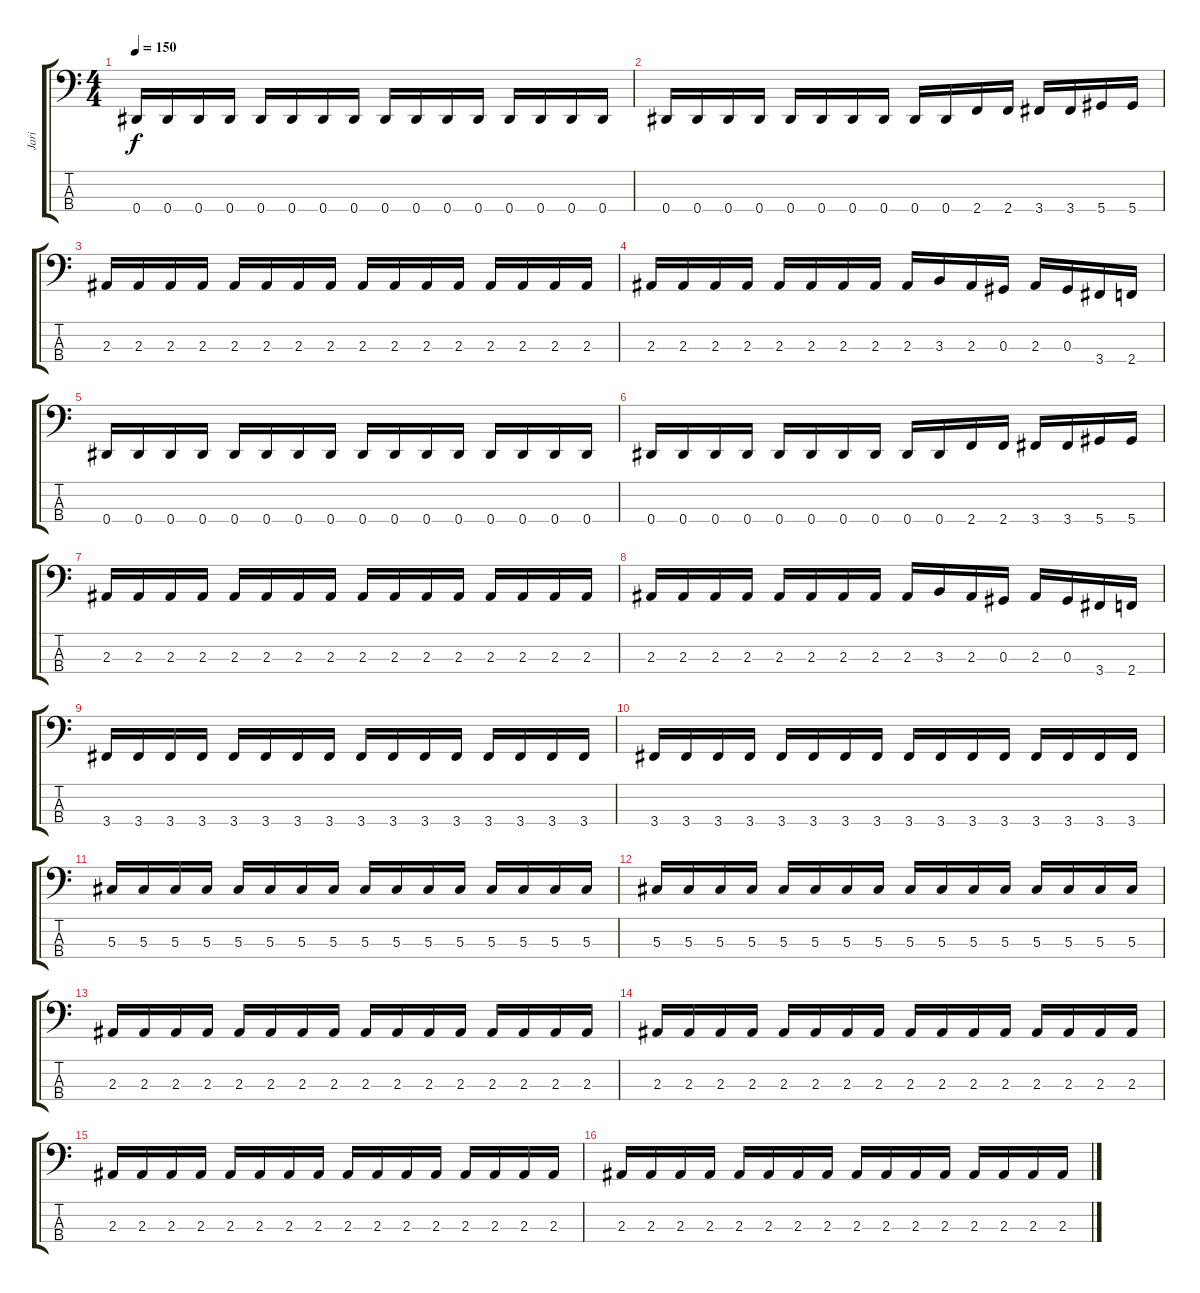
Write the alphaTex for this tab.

\track ("Jari" "Jari") {instrument electricbassfinger}
\staff {score tabs}
\tuning (Gb2 Db2 Ab1 Eb1) {hide}
\ts (4 4)
\tempo 150
\clef f4
\ks c
0.4.16{dy f} 0.4.16 0.4.16 0.4.16 0.4.16 0.4.16 0.4.16 0.4.16 0.4.16 0.4.16 0.4.16 0.4.16 0.4.16 0.4.16 0.4.16 0.4.16 |
0.4.16 0.4.16 0.4.16 0.4.16 0.4.16 0.4.16 0.4.16 0.4.16 0.4.16 0.4.16 2.4.16 2.4.16 3.4.16 3.4.16 5.4.16 5.4.16 |
2.3.16 2.3.16 2.3.16 2.3.16 2.3.16 2.3.16 2.3.16 2.3.16 2.3.16 2.3.16 2.3.16 2.3.16 2.3.16 2.3.16 2.3.16 2.3.16 |
2.3.16 2.3.16 2.3.16 2.3.16 2.3.16 2.3.16 2.3.16 2.3.16 2.3.16 3.3.16 2.3.16 0.3.16 2.3.16 0.3.16 3.4.16 2.4.16 |
0.4.16 0.4.16 0.4.16 0.4.16 0.4.16 0.4.16 0.4.16 0.4.16 0.4.16 0.4.16 0.4.16 0.4.16 0.4.16 0.4.16 0.4.16 0.4.16 |
0.4.16 0.4.16 0.4.16 0.4.16 0.4.16 0.4.16 0.4.16 0.4.16 0.4.16 0.4.16 2.4.16 2.4.16 3.4.16 3.4.16 5.4.16 5.4.16 |
2.3.16 2.3.16 2.3.16 2.3.16 2.3.16 2.3.16 2.3.16 2.3.16 2.3.16 2.3.16 2.3.16 2.3.16 2.3.16 2.3.16 2.3.16 2.3.16 |
2.3.16 2.3.16 2.3.16 2.3.16 2.3.16 2.3.16 2.3.16 2.3.16 2.3.16 3.3.16 2.3.16 0.3.16 2.3.16 0.3.16 3.4.16 2.4.16 |
3.4.16 3.4.16 3.4.16 3.4.16 3.4.16 3.4.16 3.4.16 3.4.16 3.4.16 3.4.16 3.4.16 3.4.16 3.4.16 3.4.16 3.4.16 3.4.16 |
3.4.16 3.4.16 3.4.16 3.4.16 3.4.16 3.4.16 3.4.16 3.4.16 3.4.16 3.4.16 3.4.16 3.4.16 3.4.16 3.4.16 3.4.16 3.4.16 |
5.3.16 5.3.16 5.3.16 5.3.16 5.3.16 5.3.16 5.3.16 5.3.16 5.3.16 5.3.16 5.3.16 5.3.16 5.3.16 5.3.16 5.3.16 5.3.16 |
5.3.16 5.3.16 5.3.16 5.3.16 5.3.16 5.3.16 5.3.16 5.3.16 5.3.16 5.3.16 5.3.16 5.3.16 5.3.16 5.3.16 5.3.16 5.3.16 |
2.3.16 2.3.16 2.3.16 2.3.16 2.3.16 2.3.16 2.3.16 2.3.16 2.3.16 2.3.16 2.3.16 2.3.16 2.3.16 2.3.16 2.3.16 2.3.16 |
2.3.16 2.3.16 2.3.16 2.3.16 2.3.16 2.3.16 2.3.16 2.3.16 2.3.16 2.3.16 2.3.16 2.3.16 2.3.16 2.3.16 2.3.16 2.3.16 |
2.3.16 2.3.16 2.3.16 2.3.16 2.3.16 2.3.16 2.3.16 2.3.16 2.3.16 2.3.16 2.3.16 2.3.16 2.3.16 2.3.16 2.3.16 2.3.16 |
2.3.16 2.3.16 2.3.16 2.3.16 2.3.16 2.3.16 2.3.16 2.3.16 2.3.16 2.3.16 2.3.16 2.3.16 2.3.16 2.3.16 2.3.16 2.3.16
